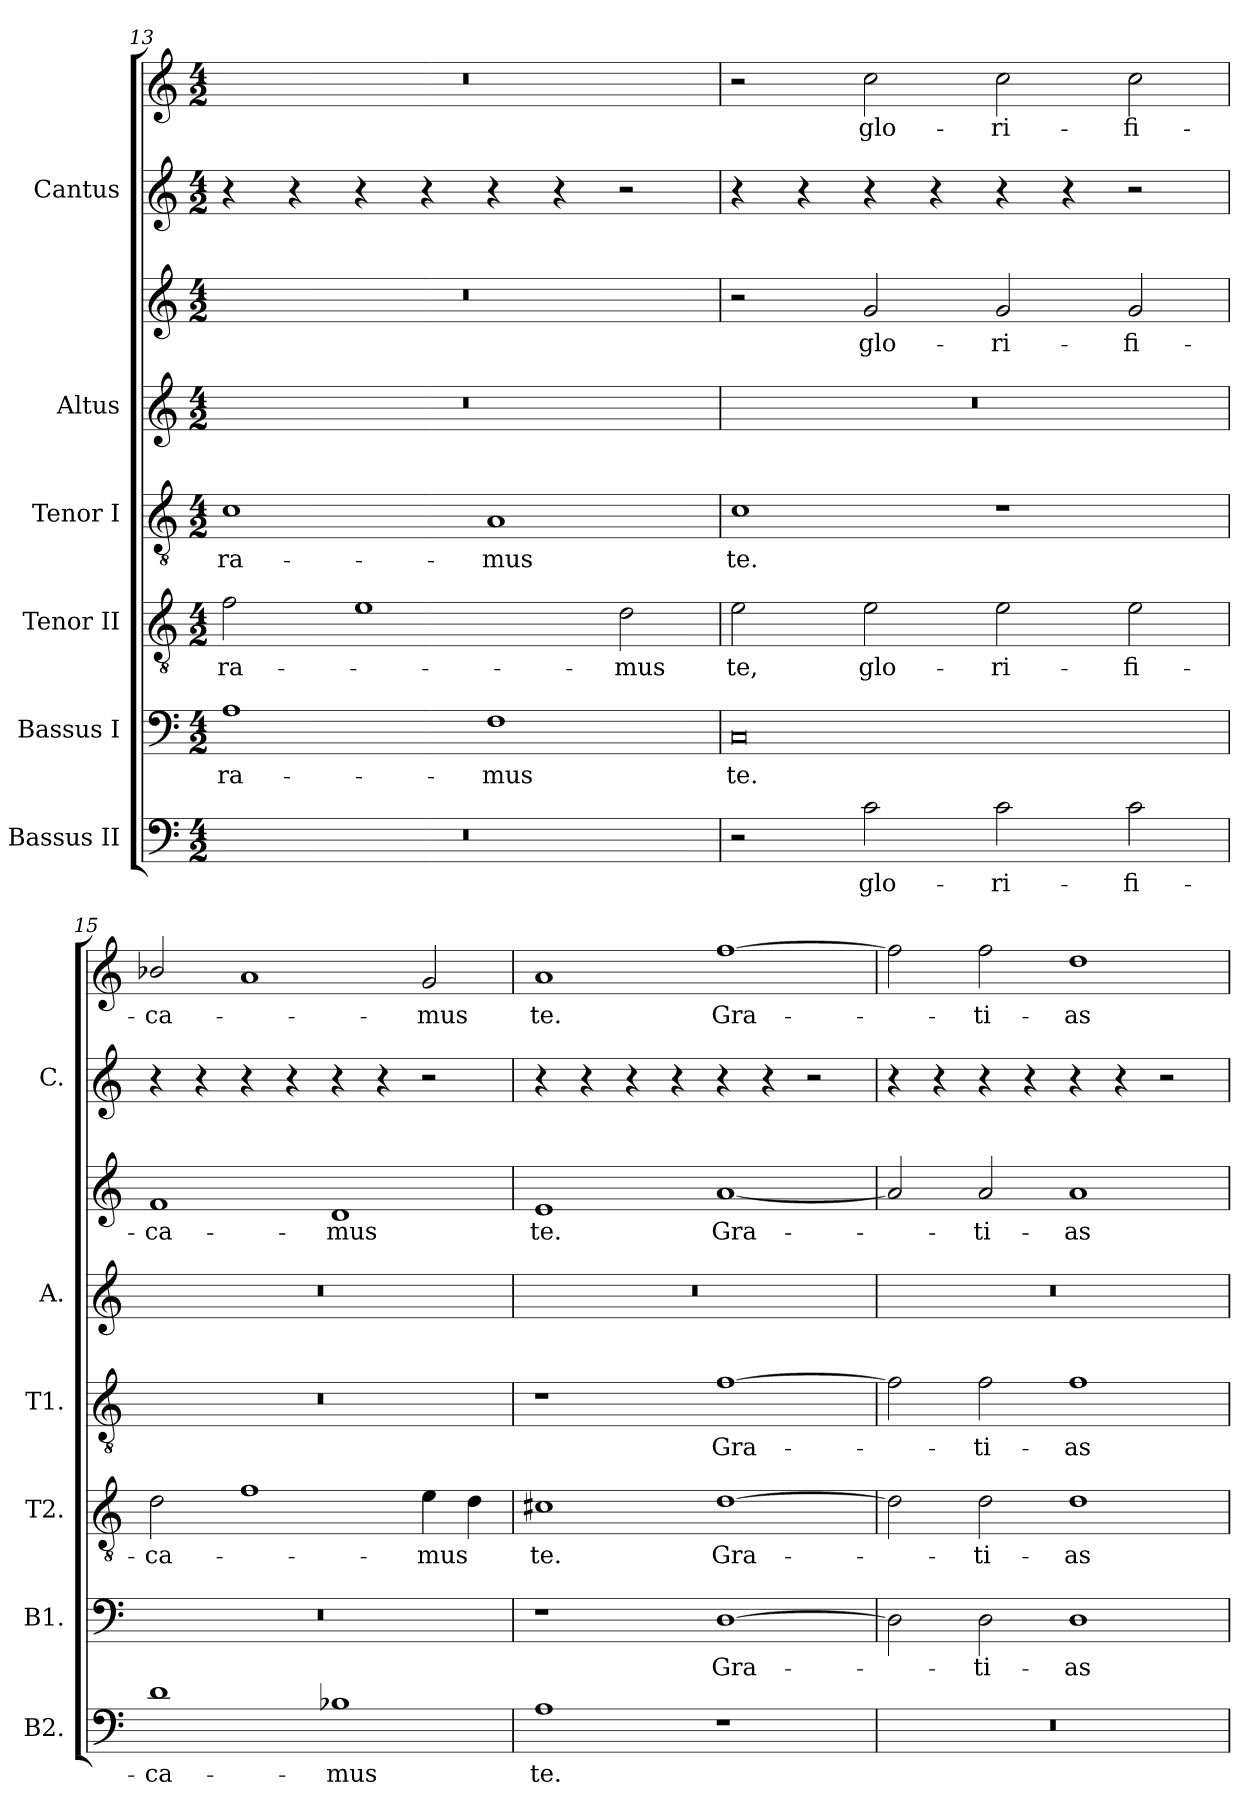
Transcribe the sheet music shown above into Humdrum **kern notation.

**kern	**text	**kern	**text	**kern	**text	**kern	**text	**kern	**kern	**text	**kern	**kern	**text
*part6	*part6	*part5	*part5	*part4	*part4	*part3	*part3	*part2	*part2	*part2	*part1	*part1	*part1
*staff8	*staff8	*staff7	*staff7	*staff6	*staff6	*staff5	*staff5	*staff4	*staff3	*staff3	*staff2	*staff1	*staff1
*I"Bassus II	*	*I"Bassus I	*	*I"Tenor II	*	*I"Tenor I	*	*I"Altus	*	*	*I"Cantus	*	*
*I'B2.	*	*I'B1.	*	*I'T2.	*	*I'T1.	*	*I'A.	*	*	*I'C.	*	*
*clefF4	*	*clefF4	*	*clefGv2	*	*clefGv2	*	*clefG2	*clefG2	*	*clefG2	*clefG2	*
*	*	*	*	*ITrd7c12	*	*ITrd7c12	*	*	*	*	*	*	*
*k[]	*	*k[]	*	*k[]	*	*k[]	*	*k[]	*k[]	*	*k[]	*k[]	*
*C:	*	*C:	*	*C:	*	*C:	*	*C:	*C:	*	*C:	*C:	*
*M4/2	*	*M4/2	*	*M4/2	*	*M4/2	*	*M4/2	*M4/2	*	*M4/2	*M4/2	*
=13	=13	=13	=13	=13	=13	=13	=13	=13	=13	=13	=13	=13	=13
!LO:N:vis=1	!	!	!	!	!	!	!	!	!	!	!	!	!
!	!	!	!LO:LY:b:color=#000000	!	!	!	!	!	!	!	!	!	!
!	!	!	!	!	!LO:LY:b:color=#000000	!	!	!	!	!	!	!	!
!	!	!	!	!	!	!	!LO:LY:b:color=#000000	!LO:N:vis=1	!LO:N:vis=1	!	!	!LO:N:vis=1	!
0r	.	1Ai	-ra-	2Fi\	-ra-	1Ci	-ra-	0r	0r	.	4r	0r	.
.	.	.	.	.	.	.	.	.	.	.	4r	.	.
.	.	.	.	1Ei	.	.	.	.	.	.	4r	.	.
.	.	.	.	.	.	.	.	.	.	.	4r	.	.
!	!	!	!LO:LY:b:color=#000000	!	!	!	!	!	!	!	!	!	!
!	!	!	!	!	!	!	!LO:LY:b:color=#000000	!	!	!	!	!	!
.	.	1Fi	-mus	.	.	1AAi	-mus	.	.	.	4r	.	.
.	.	.	.	.	.	.	.	.	.	.	4r	.	.
!	!	!	!	!	!LO:LY:b:color=#000000	!	!	!	!	!	!	!	!
.	.	.	.	2Di\	-mus	.	.	.	.	.	2r	.	.
=14	=14	=14	=14	=14	=14	=14	=14	=14	=14	=14	=14	=14	=14
!	!	!	!LO:LY:b:color=#000000	!	!	!	!	!	!	!	!	!	!
!	!	!	!	!	!LO:LY:b:color=#000000	!	!	!	!	!	!	!	!
!	!	!	!	!	!	!	!LO:LY:b:color=#000000	!LO:N:vis=1	!	!	!	!	!
2r	.	0Ci	te.	2Ei\	te,	1Ci	te.	0r	2r	.	4r	2r	.
.	.	.	.	.	.	.	.	.	.	.	4r	.	.
!	!LO:LY:b:color=#000000	!	!	!	!	!	!	!	!	!	!	!	!
!	!	!	!	!	!LO:LY:b:color=#000000	!	!	!	!	!	!	!	!
!	!	!	!	!	!	!	!	!	!	!LO:LY:b:color=#000000	!	!	!
!	!	!	!	!	!	!	!	!	!	!	!	!	!LO:LY:b:color=#000000
2ci\	glo-	.	.	2Ei\	glo-	.	.	.	2gi/	glo-	4r	2cci\	glo-
.	.	.	.	.	.	.	.	.	.	.	4r	.	.
!	!LO:LY:b:color=#000000	!	!	!	!	!	!	!	!	!	!	!	!
!	!	!	!	!	!LO:LY:b:color=#000000	!	!	!	!	!	!	!	!
!	!	!	!	!	!	!	!	!	!	!LO:LY:b:color=#000000	!	!	!
!	!	!	!	!	!	!	!	!	!	!	!	!	!LO:LY:b:color=#000000
2ci\	-ri-	.	.	2Ei\	-ri-	1r	.	.	2gi/	-ri-	4r	2cci\	-ri-
.	.	.	.	.	.	.	.	.	.	.	4r	.	.
!	!LO:LY:b:color=#000000	!	!	!	!	!	!	!	!	!	!	!	!
!	!	!	!	!	!LO:LY:b:color=#000000	!	!	!	!	!	!	!	!
!	!	!	!	!	!	!	!	!	!	!LO:LY:b:color=#000000	!	!	!
!	!	!	!	!	!	!	!	!	!	!	!	!	!LO:LY:b:color=#000000
2ci\	-fi-	.	.	2Ei\	-fi-	.	.	.	2gi/	-fi-	2r	2cci\	-fi-
!!LO:PB:g=z
=15	=15	=15	=15	=15	=15	=15	=15	=15	=15	=15	=15	=15	=15
!	!LO:LY:b:color=#000000	!LO:N:vis=1	!	!	!	!	!	!	!	!	!	!	!
!	!	!	!	!	!LO:LY:b:color=#000000	!LO:N:vis=1	!	!LO:N:vis=1	!	!	!	!	!
!	!	!	!	!	!	!	!	!	!	!LO:LY:b:color=#000000	!	!	!
!	!	!	!	!	!	!	!	!	!	!	!	!	!LO:LY:b:color=#000000
1di	-ca-	0r	.	2Di\	-ca-	0r	.	0r	1fi	-ca-	4r	2b-Xi/	-ca-
.	.	.	.	.	.	.	.	.	.	.	4r	.	.
.	.	.	.	1Fi	.	.	.	.	.	.	4r	1ai	.
.	.	.	.	.	.	.	.	.	.	.	4r	.	.
!	!LO:LY:b:color=#000000	!	!	!	!	!	!	!	!	!	!	!	!
!	!	!	!	!	!	!	!	!	!	!LO:LY:b:color=#000000	!	!	!
1B-Xi	-mus	.	.	.	.	.	.	.	1di	-mus	4r	.	.
.	.	.	.	.	.	.	.	.	.	.	4r	.	.
!	!	!	!	!	!LO:LY:b:color=#000000	!	!	!	!	!	!	!	!
!	!	!	!	!	!	!	!	!	!	!	!	!	!LO:LY:b:color=#000000
.	.	.	.	4Ei\	-mus	.	.	.	.	.	2r	2gi/	-mus
.	.	.	.	4Di\	.	.	.	.	.	.	.	.	.
=16	=16	=16	=16	=16	=16	=16	=16	=16	=16	=16	=16	=16	=16
!	!LO:LY:b:color=#000000	!	!	!	!	!	!	!	!	!	!	!	!
!	!	!	!	!	!LO:LY:b:color=#000000	!	!	!LO:N:vis=1	!	!	!	!	!
!	!	!	!	!	!	!	!	!	!	!LO:LY:b:color=#000000	!	!	!
!	!	!	!	!	!	!	!	!	!	!	!	!	!LO:LY:b:color=#000000
1Ai	te.	1r	.	1C#Xi	te.	1r	.	0r	1ei	te.	4r	1ai	te.
.	.	.	.	.	.	.	.	.	.	.	4r	.	.
.	.	.	.	.	.	.	.	.	.	.	4r	.	.
.	.	.	.	.	.	.	.	.	.	.	4r	.	.
!	!	!	!LO:LY:b:color=#000000	!	!	!	!	!	!	!	!	!	!
!	!	!	!	!	!LO:LY:b:color=#000000	!	!	!	!	!	!	!	!
!	!	!	!	!	!	!	!LO:LY:b:color=#000000	!	!	!	!	!	!
!	!	!	!	!	!	!	!	!	!	!LO:LY:b:color=#000000	!	!	!
!	!	!	!	!	!	!	!	!	!	!	!	!	!LO:LY:b:color=#000000
1r	.	[1Di	Gra-	[1Di	Gra-	[1Fi	Gra-	.	[1ai	Gra-	4r	[1ffi	Gra-
.	.	.	.	.	.	.	.	.	.	.	4r	.	.
.	.	.	.	.	.	.	.	.	.	.	2r	.	.
=17	=17	=17	=17	=17	=17	=17	=17	=17	=17	=17	=17	=17	=17
!LO:N:vis=1	!	!	!	!	!	!	!	!LO:N:vis=1	!	!	!	!	!
0r	.	2Di\]	.	2Di\]	.	2Fi\]	.	0r	2ai/]	.	4r	2ffi\]	.
.	.	.	.	.	.	.	.	.	.	.	4r	.	.
!	!	!	!LO:LY:b:color=#000000	!	!	!	!	!	!	!	!	!	!
!	!	!	!	!	!LO:LY:b:color=#000000	!	!	!	!	!	!	!	!
!	!	!	!	!	!	!	!LO:LY:b:color=#000000	!	!	!	!	!	!
!	!	!	!	!	!	!	!	!	!	!LO:LY:b:color=#000000	!	!	!
!	!	!	!	!	!	!	!	!	!	!	!	!	!LO:LY:b:color=#000000
.	.	2Di\	-ti-	2Di\	-ti-	2Fi\	-ti-	.	2ai/	-ti-	4r	2ffi\	-ti-
.	.	.	.	.	.	.	.	.	.	.	4r	.	.
!	!	!	!LO:LY:b:color=#000000	!	!	!	!	!	!	!	!	!	!
!	!	!	!	!	!LO:LY:b:color=#000000	!	!	!	!	!	!	!	!
!	!	!	!	!	!	!	!LO:LY:b:color=#000000	!	!	!	!	!	!
!	!	!	!	!	!	!	!	!	!	!LO:LY:b:color=#000000	!	!	!
!	!	!	!	!	!	!	!	!	!	!	!	!	!LO:LY:b:color=#000000
.	.	1Di	-as	1Di	-as	1Fi	-as	.	1ai	-as	4r	1ddi	-as
.	.	.	.	.	.	.	.	.	.	.	4r	.	.
.	.	.	.	.	.	.	.	.	.	.	2r	.	.
=	=	=	=	=	=	=	=	=	=	=	=	=	=
*-	*-	*-	*-	*-	*-	*-	*-	*-	*-	*-	*-	*-	*-
